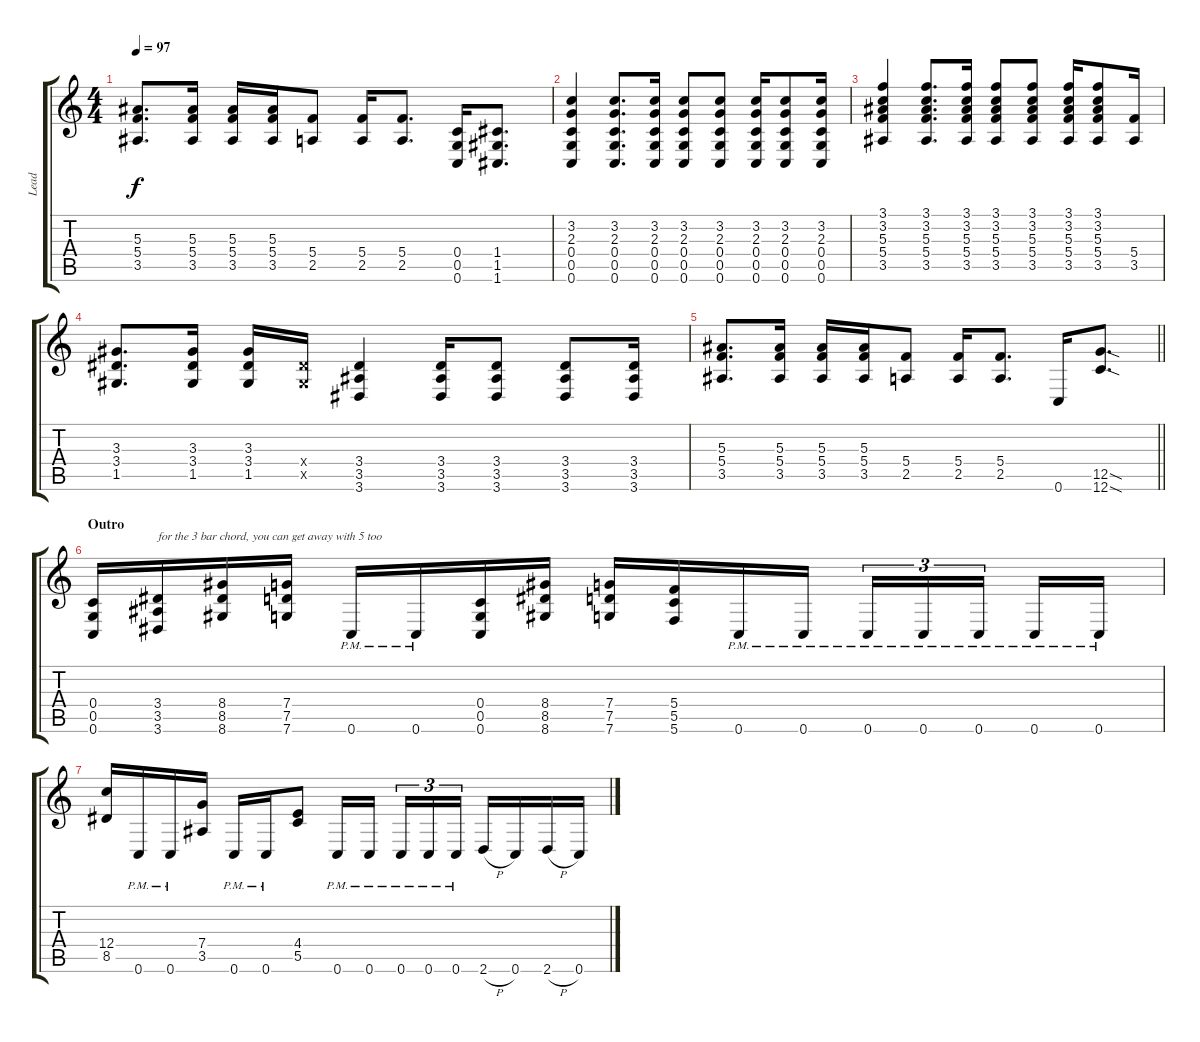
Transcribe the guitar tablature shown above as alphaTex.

\track ("Lead" "Lead") {instrument distortionguitar}
\staff {score tabs}
\tuning (D4 A3 F3 C3 G2 C2) {hide}
\ts (4 4)
\tempo 97
\clef g2
\ks c
(5.3 5.4 3.5).8{d dy f} (5.3 5.4 3.5).16 (5.3 5.4 3.5).16 (5.3 5.4 3.5).16 (5.4 2.5).8 (5.4 2.5).16 (5.4 2.5).8{d} (0.4 0.5 0.6).16 (1.4 1.5 1.6).8{d} |
(3.2 2.3 0.4 0.5 0.6).4 (3.2 2.3 0.4 0.5 0.6).8{d} (3.2 2.3 0.4 0.5 0.6).16 (3.2 2.3 0.4 0.5 0.6).8 (3.2 2.3 0.4 0.5 0.6).8 (3.2 2.3 0.4 0.5 0.6).16 (3.2 2.3 0.4 0.5 0.6).8 (3.2 2.3 0.4 0.5 0.6).16 |
(3.1 3.2 5.3 5.4 3.5).4 (3.1 3.2 5.3 5.4 3.5).8{d} (3.1 3.2 5.3 5.4 3.5).16 (3.1 3.2 5.3 5.4 3.5).8 (3.1 3.2 5.3 5.4 3.5).8 (3.1 3.2 5.3 5.4 3.5).16 (3.1 3.2 5.3 5.4 3.5).8 (5.4 3.5).16 |
(3.3 3.4 1.5).8{d} (3.3 3.4 1.5).16 (3.3 3.4 1.5).16 (3.4{x} 1.5{x}).16 (3.4 3.5 3.6).4 (3.4 3.5 3.6).16 (3.4 3.5 3.6).8 (3.4 3.5 3.6).8 (3.4 3.5 3.6).16 |
\barLineRight lightlight
(5.3 5.4 3.5).8{d} (5.3 5.4 3.5).16 (5.3 5.4 3.5).16 (5.3 5.4 3.5).16 (5.4 2.5).8 (5.4 2.5).16 (5.4 2.5).8{d} 0.6.16 (12.5{sod} 12.6{sod}).8{d} |
\section ("" "Outro")
(0.4 0.5 0.6).16 (3.4 3.5 3.6).16{txt "for the 3 bar chord, you can get away with 5 too"} (8.4 8.5 8.6).16 (7.4 7.5 7.6).16 0.6{pm}.16 0.6{pm}.16 (0.4 0.5 0.6).16 (8.4 8.5 8.6).16 (7.4 7.5 7.6).16 (5.4 5.5 5.6).16 0.6{pm}.16 0.6{pm}.16 0.6{pm}.16{tu (3 2)} 0.6{pm}.16{tu (3 2)} 0.6{pm}.16{tu (3 2) beam splitsecondary} 0.6{pm}.16 0.6{pm}.16 |
(12.4 8.5).16 0.6{pm}.16 0.6{pm}.16 (7.4 3.5).16 0.6{pm}.16 0.6{pm}.16 (4.4 5.5).8 0.6{pm}.16 0.6{pm}.16{beam splitsecondary} 0.6{pm}.16{tu (3 2)} 0.6{pm}.16{tu (3 2)} 0.6{pm}.16{tu (3 2)} 2.6{h}.16 0.6.16 2.6{h}.16 0.6.16
